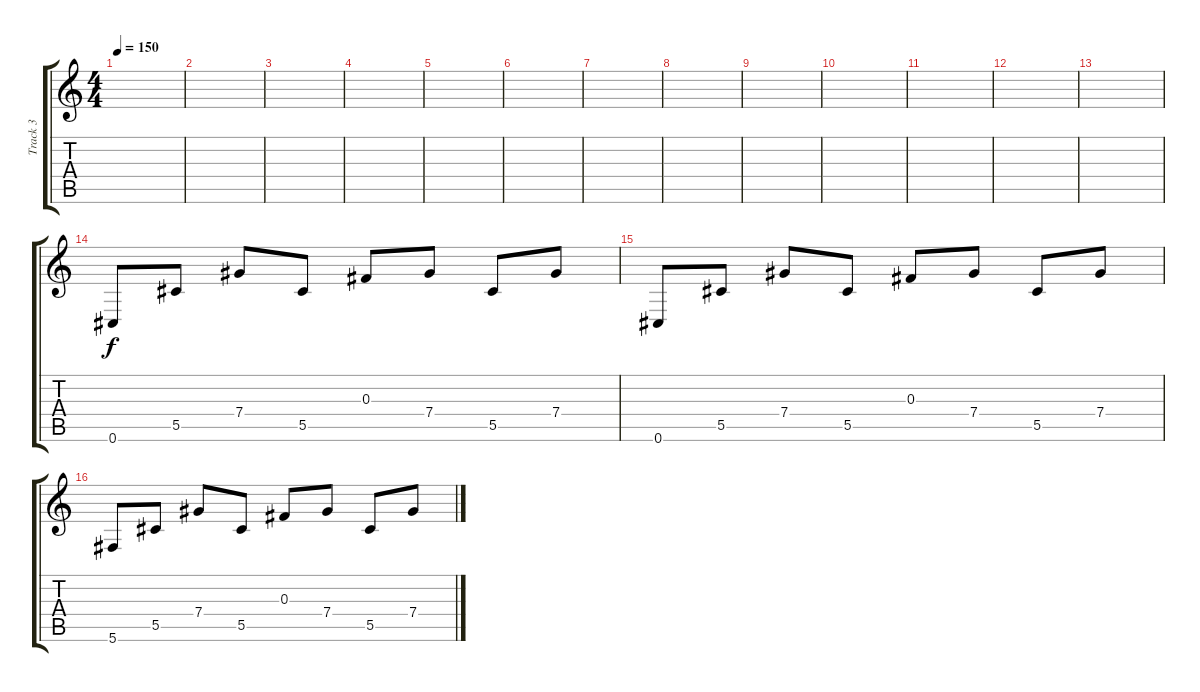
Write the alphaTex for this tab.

\track ("Track 3" "Track 3") {instrument acousticguitarsteel}
\staff {score tabs}
\tuning (Eb4 Bb3 Gb3 Db3 Ab2 Db2) {hide}
\ts (4 4)
\tempo 150
\clef g2
\ks c
|
|
|
|
|
|
|
|
|
|
|
|
|
0.6.8 5.5.8 7.4.8 5.5.8 0.3.8 7.4.8 5.5.8 7.4.8 |
0.6.8 5.5.8 7.4.8 5.5.8 0.3.8 7.4.8 5.5.8 7.4.8 |
5.6.8 5.5.8 7.4.8 5.5.8 0.3.8 7.4.8 5.5.8 7.4.8
